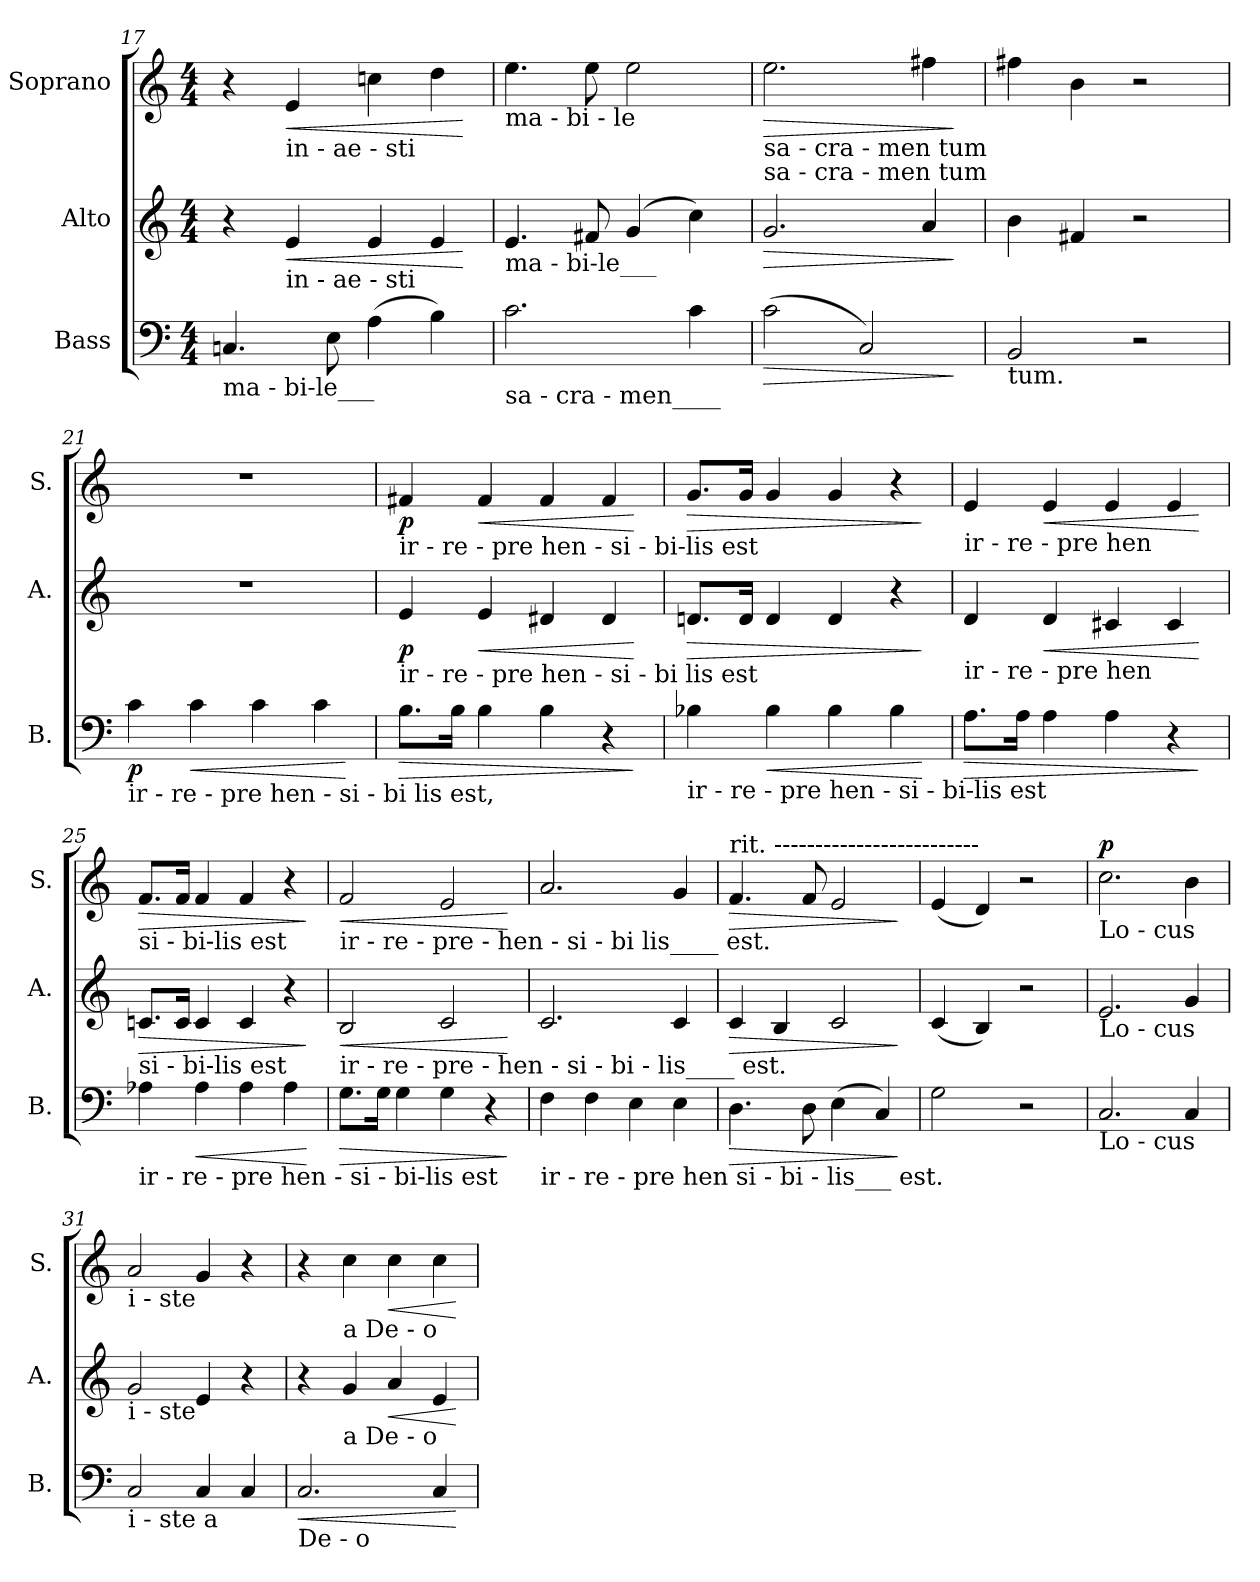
**kern	**dynam	**kern	**dynam	**kern	**dynam
*part3	*part3	*part2	*part2	*part1	*part1
*staff3	*staff3	*staff2	*staff2	*staff1	*staff1
*I"Bass	*	*I"Alto	*	*I"Soprano	*
*I'B.	*	*I'A.	*	*I'S.	*
*clefF4	*	*clefG2	*	*clefG2	*
*k[]	*	*k[]	*	*k[]	*
*M4/4	*	*M4/4	*	*M4/4	*
=17	=17	=17	=17	=17	=17
!LO:TX:b:t=ma - bi-le___	!	!	!	!	!
4.Cn/	.	4r	.	4r	.
!	!	!	!	!LO:TX:b:t=in - ae - sti	!
!	!	!LO:TX:b:t=in - ae - sti	!	!	!
!	!	!	!LO:HP:b	!	!LO:HP:b
.	.	4e/	<	4e/	<
8E\	.	.	.	.	.
(4A\	.	4e/	.	4ccn\	.
4B\)	.	4e/	.	4dd\	.
.	.	.	[	.	[
!!LO:LB:g=z
=18	=18	=18	=18	=18	=18
!	!	!	!	!LO:TX:b:t=ma - bi - le	!
!	!	!LO:TX:b:t=ma - bi-le___	!	!	!
!LO:TX:b:t=sa      -      cra   -   men____	!	!	!	!	!
2.c\	.	4.e/	.	4.ee\	.
.	.	8f#X/	.	8ee\	.
.	.	(4g/	.	2ee\	.
4c\	.	4cc\)	.	.	.
=19	=19	=19	=19	=19	=19
!	!	!	!	!LO:TX:b:t=sa   -   cra   -   men  tum	!
!	!	!LO:TX:a:t=sa    -    cra  -  men  tum	!	!	!
!	!LO:HP:b	!	!LO:HP:b	!	!LO:HP:b
(2c\	>	2.g/	>	2.ee\	>
2C/)	.	.	.	.	.
.	.	4a/	.	4ff#X\	.
.	]	.	]	.	]
=20	=20	=20	=20	=20	=20
!LO:TX:b:t=tum.	!	!	!	!	!
2BB/	.	4b\	.	4ff#X\	.
.	.	4f#X/	.	4b\	.
2r	.	2r	.	2r	.
=21	=21	=21	=21	=21	=21
*	*	*	*	*MM80	*
!LO:TX:b:t=ir - re - pre  hen   -  si - bi lis  est,	!	!	!	!	!
!	!LO:DY:b	!	!	!	!
4c\	p	1r	.	1r	.
!	!LO:HP:b	!	!	!	!
4c\	<	.	.	.	.
4c\	.	.	.	.	.
4c\	.	.	.	.	.
.	[	.	.	.	.
=22	=22	=22	=22	=22	=22
!	!	!	!	!LO:TX:b:t=ir - re - pre  hen   -   si - bi-lis est	!
!	!	!LO:TX:b:t=ir - re - pre  hen   -  si - bi lis  est	!	!	!
!	!LO:HP:b	!	!LO:DY:b	!	!LO:DY:b
8.B\L	>	4e/	p	4f#X/	p
16B\Jk	.	.	.	.	.
!	!	!	!LO:HP:b	!	!LO:HP:b
4B\	.	4e/	<	4f#/	<
4B\	.	4d#X/	.	4f#/	.
4r	.	4d#/	.	4f#/	.
.	]	.	[	.	[
=23	=23	=23	=23	=23	=23
!LO:TX:b:t=ir - re - pre  hen - si  -  bi-lis  est	!	!	!	!	!
!	!	!	!LO:HP:b	!	!LO:HP:b
4B-X\	.	8.dn/L	>	8.g/L	>
.	.	16d/Jk	.	16g/Jk	.
!	!LO:HP:b	!	!	!	!
4B-\	<	4d/	.	4g/	.
4B-\	.	4d/	.	4g/	.
4B-\	.	4r	.	4r	.
.	[	.	]	.	]
=24	=24	=24	=24	=24	=24
!	!	!	!	!LO:TX:b:t=ir  -  re  -  pre  hen	!
!	!	!LO:TX:b:t=ir  -  re  -  pre hen	!	!	!
!	!LO:HP:b	!	!	!	!
8.A\L	>	4d/	.	4e/	.
16A\Jk	.	.	.	.	.
!	!	!	!LO:HP:b	!	!LO:HP:b
4A\	.	4d/	<	4e/	<
4A\	.	4c#X/	.	4e/	.
4r	.	4c#/	.	4e/	.
.	]	.	[	.	[
!!LO:PB:g=z
=25	=25	=25	=25	=25	=25
!	!	!	!	!LO:TX:b:t=si - bi-lis  est	!
!	!	!LO:TX:b:t=si - bi-lis  est	!	!	!
!LO:TX:b:t=ir  -  re  -  pre  hen - si - bi-lis est	!	!	!	!	!
!	!	!	!LO:HP:b	!	!LO:HP:b
4A-X\	.	8.cn/L	>	8.f/L	>
.	.	16c/Jk	.	16f/Jk	.
!	!LO:HP:b	!	!	!	!
4A-\	<	4c/	.	4f/	.
4A-\	.	4c/	.	4f/	.
4A-\	.	4r	.	4r	.
.	[	.	]	.	]
=26	=26	=26	=26	=26	=26
!	!	!	!	!LO:TX:b:t=ir     -     re     -     pre     -     hen -  si  -  bi  lis____    est.	!
!	!	!LO:TX:b:t=ir     -     re     -     pre     -     hen - si - bi  -  lis____   est.	!	!	!
!	!LO:HP:b	!	!LO:HP:b	!	!LO:HP:b
8.G\L	>	2B/	<	2f/	<
16G\Jk	.	.	.	.	.
4G\	.	.	.	.	.
4G\	.	2c/	.	2e/	.
4r	.	.	.	.	.
.	]	.	[	.	[
=27	=27	=27	=27	=27	=27
!LO:TX:b:t=ir - re - pre hen si  -  bi - lis___     est.	!	!	!	!	!
4F\	.	2.c/	.	2.a/	.
4F\	.	.	.	.	.
4E\	.	.	.	.	.
4E\	.	4c/	.	4g/	.
=28	=28	=28	=28	=28	=28
!	!	!	!	!LO:TX:a:t=rit. -------------------------	!
!	!LO:HP:b	!	!LO:HP:b	!	!LO:HP:b
4.D\	>	4c/	>	4.f/	>
.	.	4B/	.	.	.
8D\	.	.	.	8f/	.
(4E\	.	2c/	.	2e/	.
4C/)	.	.	.	.	.
.	]	.	]	.	]
=29	=29	=29	=29	=29	=29
2G\	.	(4c/	.	(4e/	.
.	.	4B/)	.	4d/)	.
2r	.	2r	.	2r	.
=30	=30	=30	=30	=30	=30
!	!	!	!	!LO:TX:b:t=Lo  -  cus	!
!	!	!LO:TX:b:t=Lo  -  cus	!	!	!
!LO:TX:b:t=Lo  -  cus	!	!	!	!	!
!	!	!	!	!	!LO:DY:a
2.C/	.	2.e/	.	2.cc\	p
4C/	.	4g/	.	4b\	.
=31	=31	=31	=31	=31	=31
!	!	!	!	!LO:TX:b:t=i  -  ste	!
!	!	!LO:TX:b:t=i  -  ste	!	!	!
!LO:TX:b:t=i  -  ste   a	!	!	!	!	!
2C/	.	2g/	.	2a/	.
4C/	.	4e/	.	4g/	.
4C/	.	4r	.	4r	.
=32	=32	=32	=32	=32	=32
!LO:TX:b:t=De    -    o	!	!	!	!	!
!	!LO:HP:b	!	!	!	!
2.C/	<	4r	.	4r	.
!	!	!	!	!LO:TX:b:t=a  De - o	!
!	!	!LO:TX:b:t=a  De - o	!	!	!
.	.	4g/	.	4cc\	.
!	!	!	!LO:HP:b	!	!LO:HP:b
.	.	4a/	<	4cc\	<
4C/	.	4e/	.	4cc\	.
.	[	.	[	.	[
=	=	=	=	=	=
*-	*-	*-	*-	*-	*-
